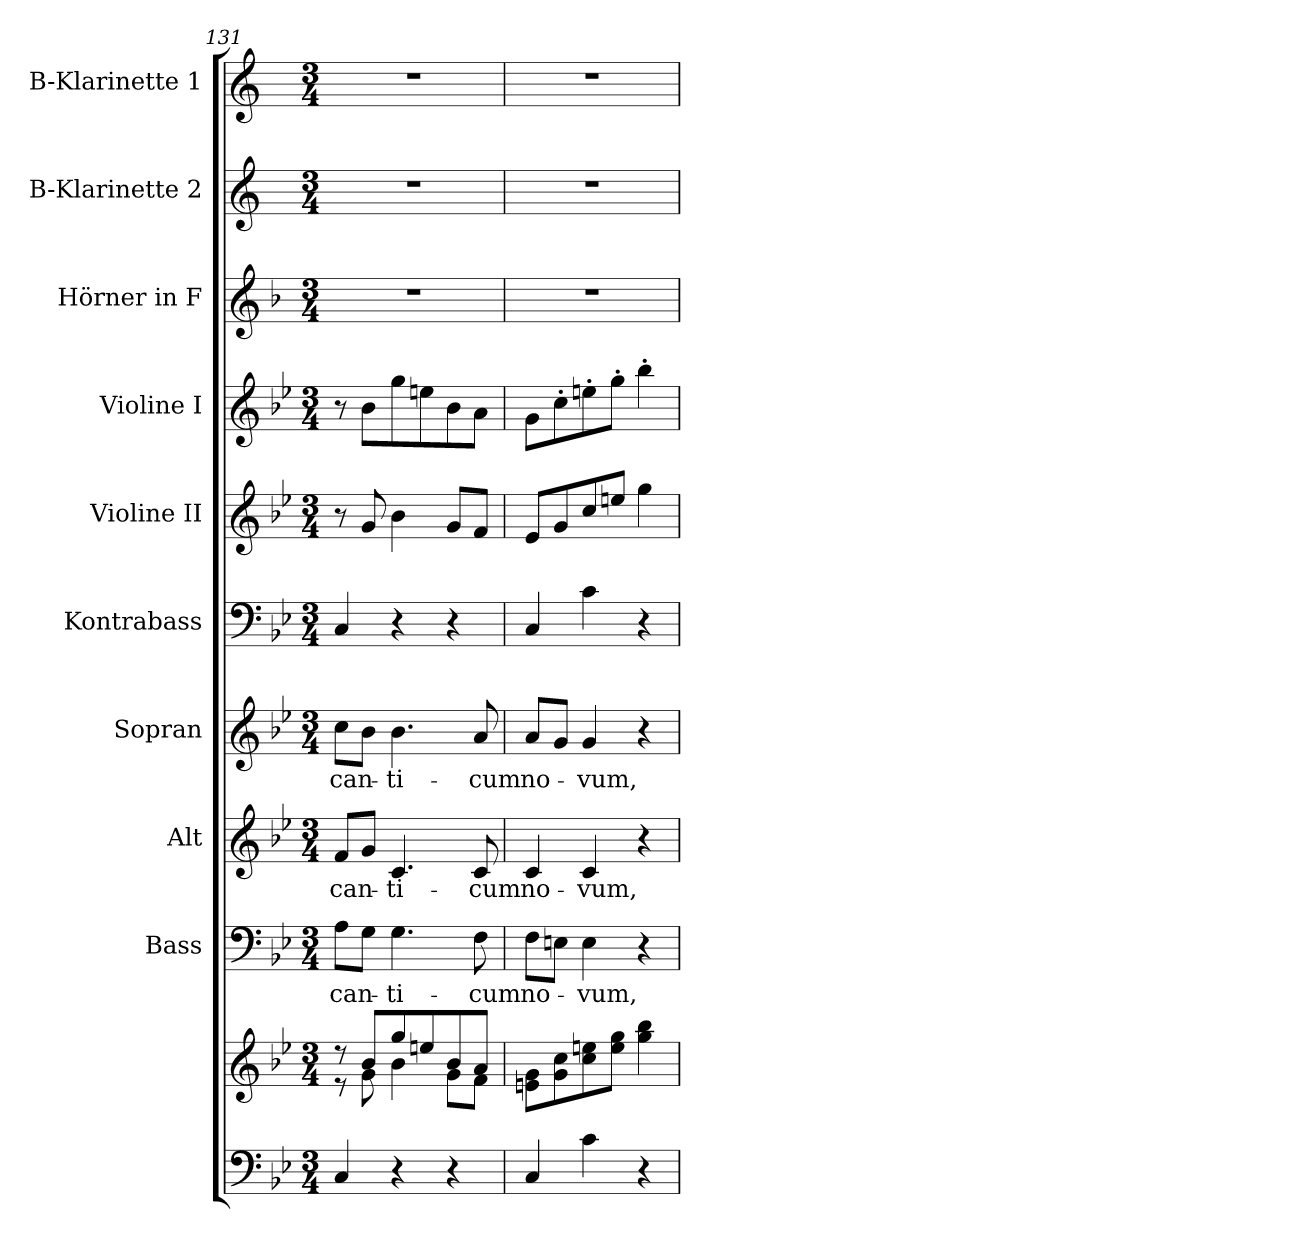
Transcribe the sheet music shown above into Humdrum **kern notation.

**kern	**kern	**kern	**text	**kern	**text	**kern	**text	**kern	**kern	**kern	**kern	**kern	**kern
*part10	*part10	*part9	*part9	*part8	*part8	*part7	*part7	*part6	*part5	*part4	*part3	*part2	*part1
*staff11	*staff10	*staff9	*staff9	*staff8	*staff8	*staff7	*staff7	*staff6	*staff5	*staff4	*staff3	*staff2	*staff1
*	*	*I"Bass	*	*I"Alt	*	*I"Sopran	*	*I"Kontrabass	*I"Violine II	*I"Violine I	*I"Hörner in F	*I"B-Klarinette 2	*I"B-Klarinette 1
*	*	*I'B.	*	*I'A.	*	*I'S.	*	*I'Kb.	*I'Vl. II	*I'Vl. I	*	*I'B Kl. 2	*I'B Kl. 1
*clefF4	*clefG2	*clefF4	*	*clefG2	*	*clefG2	*	*clefF4	*clefG2	*clefG2	*clefG2	*clefG2	*clefG2
*	*	*	*	*	*	*	*	*ITrd7c12	*	*	*ITrd4c7	*ITrd1c2	*ITrd1c2
*k[b-e-]	*k[b-e-]	*k[b-e-]	*	*k[b-e-]	*	*k[b-e-]	*	*k[b-e-]	*k[b-e-]	*k[b-e-]	*k[b-e-]	*k[b-e-]	*k[b-e-]
*B-:	*B-:	*B-:	*	*B-:	*	*B-:	*	*B-:	*B-:	*B-:	*B-:	*B-:	*B-:
*M3/4	*M3/4	*M3/4	*	*M3/4	*	*M3/4	*	*M3/4	*M3/4	*M3/4	*M3/4	*M3/4	*M3/4
=131	=131	=131	=131	=131	=131	=131	=131	=131	=131	=131	=131	=131	=131
*	*^	*	*	*	*	*	*	*	*	*	*	*	*
!	!	!	!	!LO:LY:b	!	!LO:LY:b	!	!LO:LY:b	!	!	!	!	!	!
4C/	8r	8r	8A\L	can-	8f/L	can-	8cc\L	can-	4CC/	8r	8r	2.r	2.r	2.r
.	8b-/L	8g\	8G\J	.	8g/J	.	8b-\J	.	.	8g/	8b-\L	.	.	.
!	!	!	!	!LO:LY:b	!	!LO:LY:b	!	!LO:LY:b	!	!	!	!	!	!
4r	8gg/	4b-\	4.G\	-ti-	4.c/	-ti-	4.b-\	-ti-	4r	4b-\	8gg\	.	.	.
.	8een/	.	.	.	.	.	.	.	.	.	8een\	.	.	.
4r	8b-/	8g\L	.	.	.	.	.	.	4r	8g/L	8b-\	.	.	.
!	!	!	!	!LO:LY:b	!	!LO:LY:b	!	!LO:LY:b	!	!	!	!	!	!
.	8a/J	8f\J	8F\	-cum	8c/	-cum	8a/	-cum	.	8f/J	8a\J	.	.	.
!!LO:PB:g=z
=132	=132	=132	=132	=132	=132	=132	=132	=132	=132	=132	=132	=132	=132	=132
!	!	!	!	!LO:LY:b	!	!LO:LY:b	!	!LO:LY:b	!	!	!	!	!	!
*	*v	*v	*	*	*	*	*	*	*	*	*	*	*	*
4C/	8e\ 8g\L	8F\L	no-	4c/	no-	8a/L	no-	4CC/	8e-/L	8g\L	2.r	2.r	2.r
.	8g\ 8cc\	8En\J	.	.	.	8g/J	.	.	8g/	8cc'>\	.	.	.
!	!	!	!LO:LY:b	!	!LO:LY:b	!	!LO:LY:b	!	!	!	!	!	!
4c\	8cc\ 8een\	4E\	-vum,	4c/	-vum,	4g/	-vum,	4C\	8cc/	8een'>\	.	.	.
.	8ee\ 8gg\J	.	.	.	.	.	.	.	8een/J	8gg'>\J	.	.	.
4r	4gg\ 4bb-\	4r	.	4r	.	4r	.	4r	4gg\	4bb-'>\	.	.	.
=	=	=	=	=	=	=	=	=	=	=	=	=	=
*-	*-	*-	*-	*-	*-	*-	*-	*-	*-	*-	*-	*-	*-
